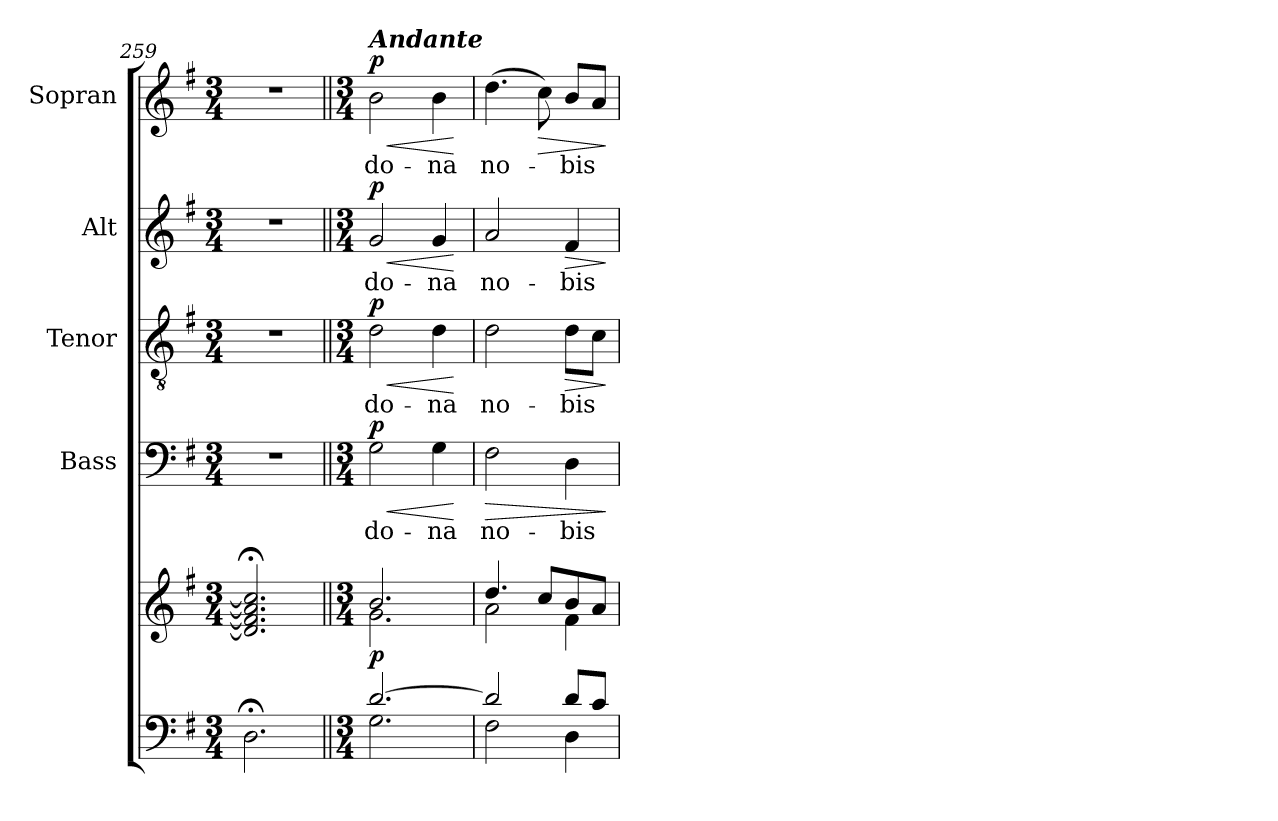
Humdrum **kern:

**kern	**kern	**dynam	**kern	**text	**dynam	**kern	**text	**dynam	**kern	**text	**dynam	**kern	**text	**dynam
*part5	*part5	*part5	*part4	*part4	*part4	*part3	*part3	*part3	*part2	*part2	*part2	*part1	*part1	*part1
*staff6	*staff5	*staff5/6	*staff4	*staff4	*staff4	*staff3	*staff3	*staff3	*staff2	*staff2	*staff2	*staff1	*staff1	*staff1
*	*	*	*I"Bass	*	*	*I"Tenor	*	*	*I"Alt	*	*	*I"Sopran	*	*
*	*	*	*I'B.	*	*	*I'T.	*	*	*I'A.	*	*	*I'S.	*	*
*clefF4	*clefG2	*	*clefF4	*	*	*clefGv2	*	*	*clefG2	*	*	*clefG2	*	*
*k[f#]	*k[f#]	*	*k[f#]	*	*	*k[f#]	*	*	*k[f#]	*	*	*k[f#]	*	*
*G:	*G:	*	*G:	*	*	*G:	*	*	*G:	*	*	*G:	*	*
*M3/4	*M3/4	*	*M3/4	*	*	*M3/4	*	*	*M3/4	*	*	*M3/4	*	*
=259	=259	=259	=259	=259	=259	=259	=259	=259	=259	=259	=259	=259	=259	=259
2.D;<\	2.d/];< 2.f#/];< 2.a/];< 2.cc/];<	.	2.r	.	.	2.r	.	.	2.r	.	.	2.r	.	.
=260||	=260||	=260||	=260||	=260||	=260||	=260||	=260||	=260||	=260||	=260||	=260||	=260||	=260||	=260||
*M3/4	*M3/4	*	*M3/4	*	*	*M3/4	*	*	*M3/4	*	*	*M3/4	*	*
*^	*^	*	*	*	*	*	*	*	*	*	*	*	*	*
!	!	!	!	!	!	!	!	!	!	!	!	!	!	!LO:TX:a:Bi:t=Andante	!	!
!	!	!	!	!LO:DY:b	!	!LO:LY:b	!LO:HP:b	!	!LO:LY:b	!LO:HP:b	!	!LO:LY:b	!LO:HP:b	!	!LO:LY:b	!LO:HP:b
!	!	!	!	!	!	!	!LO:DY:n=1:a	!	!	!LO:DY:n=1:a	!	!	!LO:DY:n=1:a	!	!	!LO:DY:n=1:b
[>2.d/	2.G\	2.b/	2.g\	p	2G\	do-	< p	2d\	do-	< p	2g/	do-	< p	2b\	do-	< p
!	!	!	!	!	!	!LO:LY:b	!	!	!LO:LY:b	!	!	!LO:LY:b	!	!	!LO:LY:b	!
.	.	.	.	.	4G\	-na	.	4d\	-na	.	4g/	-na	.	4b\	-na	.
*v	*v	*	*	*	*	*	*	*	*	*	*	*	*	*	*	*
*	*v	*v	*	*	*	*	*	*	*	*	*	*	*	*	*
.	.	.	.	.	[	.	.	[	.	.	[	.	.	[
=261	=261	=261	=261	=261	=261	=261	=261	=261	=261	=261	=261	=261	=261	=261
*^	*^	*	*	*	*	*	*	*	*	*	*	*	*	*
!	!	!	!	!	!	!LO:LY:b	!LO:HP:b	!	!LO:LY:b	!	!	!LO:LY:b	!	!	!LO:LY:b	!
2d/]	2F#\	4.dd/	2a\	.	2F#\	no-	>	2d\	no-	.	2a/	no-	.	(>4.dd\	no-	.
!	!	!	!	!	!	!	!	!	!	!	!	!	!	!	!	!LO:HP:b
.	.	8cc/L	.	.	.	.	.	.	.	.	.	.	.	8cc\)	.	>
!	!	!	!	!	!	!LO:LY:b	!	!	!LO:LY:b	!LO:HP:b	!	!LO:LY:b	!LO:HP:b	!	!LO:LY:b	!
8d/L	4D\	8b/	4f#\	.	4D\	-bis	.	8d\L	-bis	>	4f#/	-bis	>	8b/L	-bis	.
8c/J	.	8a/J	.	.	.	.	.	8c\J	.	.	.	.	.	8a/J	.	.
*v	*v	*	*	*	*	*	*	*	*	*	*	*	*	*	*	*
*	*v	*v	*	*	*	*	*	*	*	*	*	*	*	*	*
.	.	.	.	.	]	.	.	]	.	.	]	.	.	]
=	=	=	=	=	=	=	=	=	=	=	=	=	=	=
*-	*-	*-	*-	*-	*-	*-	*-	*-	*-	*-	*-	*-	*-	*-
